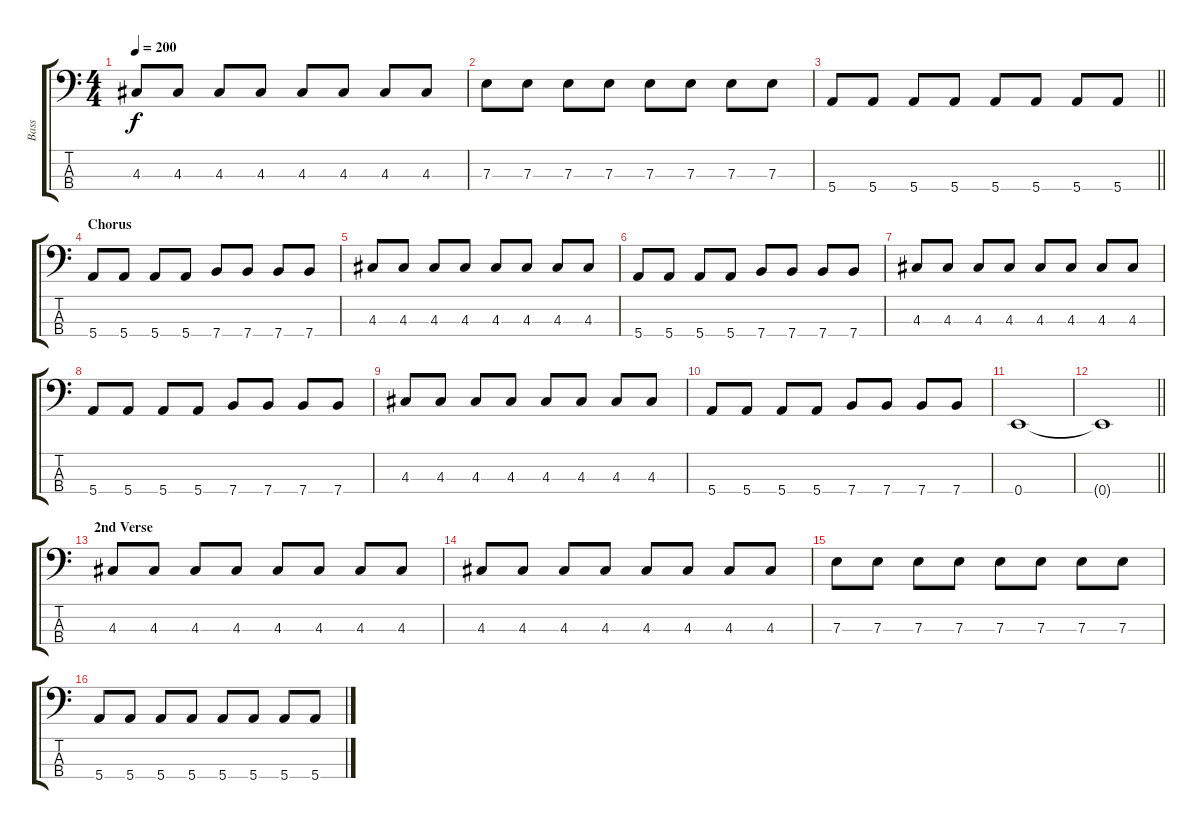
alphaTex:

\track ("Bass" "Bass") {instrument electricbasspick}
\staff {score tabs}
\tuning (G2 D2 A1 E1) {hide}
\ts (4 4)
\tempo 200
\clef f4
\ks c
4.3.8{dy f} 4.3.8 4.3.8 4.3.8 4.3.8 4.3.8 4.3.8 4.3.8 |
7.3.8 7.3.8 7.3.8 7.3.8 7.3.8 7.3.8 7.3.8 7.3.8 |
\barLineRight lightlight
5.4.8 5.4.8 5.4.8 5.4.8 5.4.8 5.4.8 5.4.8 5.4.8 |
\section ("" "Chorus")
5.4.8 5.4.8 5.4.8 5.4.8 7.4.8 7.4.8 7.4.8 7.4.8 |
4.3.8 4.3.8 4.3.8 4.3.8 4.3.8 4.3.8 4.3.8 4.3.8 |
5.4.8 5.4.8 5.4.8 5.4.8 7.4.8 7.4.8 7.4.8 7.4.8 |
4.3.8 4.3.8 4.3.8 4.3.8 4.3.8 4.3.8 4.3.8 4.3.8 |
5.4.8 5.4.8 5.4.8 5.4.8 7.4.8 7.4.8 7.4.8 7.4.8 |
4.3.8 4.3.8 4.3.8 4.3.8 4.3.8 4.3.8 4.3.8 4.3.8 |
5.4.8 5.4.8 5.4.8 5.4.8 7.4.8 7.4.8 7.4.8 7.4.8 |
0.4.1 |
\barLineRight lightlight
0.4{t}.1 |
\section ("" "2nd Verse")
4.3.8 4.3.8 4.3.8 4.3.8 4.3.8 4.3.8 4.3.8 4.3.8 |
4.3.8 4.3.8 4.3.8 4.3.8 4.3.8 4.3.8 4.3.8 4.3.8 |
7.3.8 7.3.8 7.3.8 7.3.8 7.3.8 7.3.8 7.3.8 7.3.8 |
5.4.8 5.4.8 5.4.8 5.4.8 5.4.8 5.4.8 5.4.8 5.4.8
